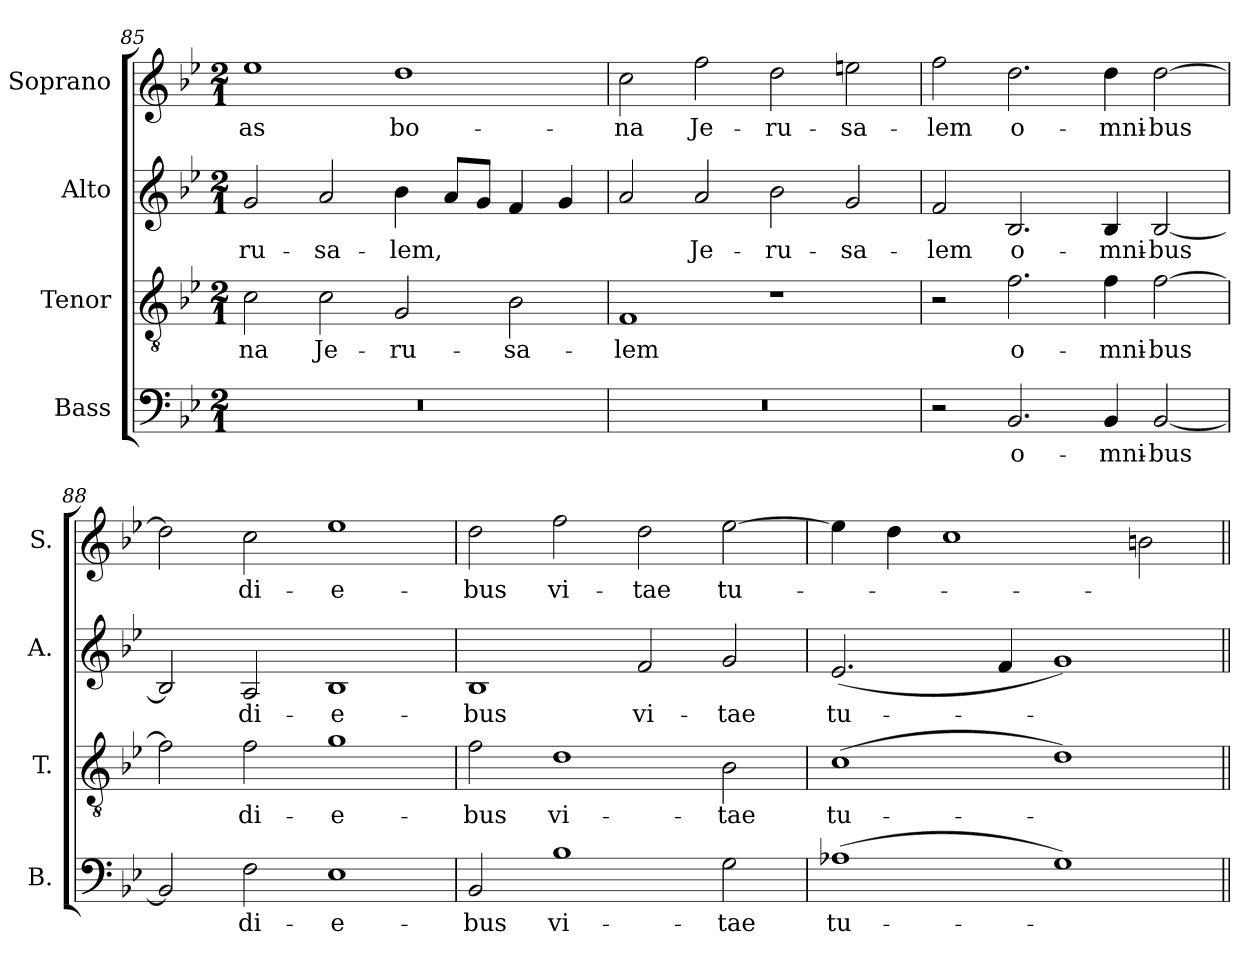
**kern	**text	**kern	**text	**kern	**text	**kern	**text
*part4	*part4	*part3	*part3	*part2	*part2	*part1	*part1
*staff4	*staff4	*staff3	*staff3	*staff2	*staff2	*staff1	*staff1
*I"Bass	*	*I"Tenor	*	*I"Alto	*	*I"Soprano	*
*I'B.	*	*I'T.	*	*I'A.	*	*I'S.	*
*clefF4	*	*clefGv2	*	*clefG2	*	*clefG2	*
*	*	*ITrd7c12	*	*	*	*	*
*k[b-e-]	*	*k[b-e-]	*	*k[b-e-]	*	*k[b-e-]	*
*B-:	*	*B-:	*	*B-:	*	*B-:	*
*M2/1	*	*M2/1	*	*M2/1	*	*M2/1	*
=85	=85	=85	=85	=85	=85	=85	=85
!LO:N:vis=1	!	!	!	!	!	!	!
!	!	!	!LO:LY:b:color=#000000	!	!	!	!
!	!	!	!	!	!LO:LY:b:color=#000000	!	!
!	!	!	!	!	!	!	!LO:LY:b:color=#000000
0r	.	2Ci\	-na	2gi/	-ru-	1ee-i	-as
!	!	!	!LO:LY:b:color=#000000	!	!	!	!
!	!	!	!	!	!LO:LY:b:color=#000000	!	!
.	.	2Ci\	Je-	2ai/	-sa-	.	.
!	!	!	!LO:LY:b:color=#000000	!	!	!	!
!	!	!	!	!	!LO:LY:b:color=#000000	!	!
!	!	!	!	!	!	!	!LO:LY:b:color=#000000
.	.	2GGi/	-ru-	4b-i\	-lem,	1ddi	bo-
.	.	.	.	8ai/L	.	.	.
.	.	.	.	8gi/J	.	.	.
!	!	!	!LO:LY:b:color=#000000	!	!	!	!
.	.	2BB-i\	-sa-	4fi/	.	.	.
.	.	.	.	4gi/	.	.	.
=86	=86	=86	=86	=86	=86	=86	=86
!LO:N:vis=1	!	!	!	!	!	!	!
!	!	!	!LO:LY:b:color=#000000	!	!	!	!
!	!	!	!	!	!	!	!LO:LY:b:color=#000000
0r	.	1FFi	-lem	2ai/	.	2cci\	-na
!	!	!	!	!	!LO:LY:b:color=#000000	!	!
!	!	!	!	!	!	!	!LO:LY:b:color=#000000
.	.	.	.	2ai/	Je-	2ffi\	Je-
!	!	!	!	!	!LO:LY:b:color=#000000	!	!
!	!	!	!	!	!	!	!LO:LY:b:color=#000000
.	.	1r	.	2b-i\	-ru-	2ddi\	-ru-
!	!	!	!	!	!LO:LY:b:color=#000000	!	!
!	!	!	!	!	!	!	!LO:LY:b:color=#000000
.	.	.	.	2gi/	-sa-	2eeni\	-sa-
!!LO:PB:g=z
=87	=87	=87	=87	=87	=87	=87	=87
!	!	!	!	!	!LO:LY:b:color=#000000	!	!
!	!	!	!	!	!	!	!LO:LY:b:color=#000000
2r	.	2r	.	2fi/	-lem	2ffi\	-lem
!	!LO:LY:b:color=#000000	!	!	!	!	!	!
!	!	!	!LO:LY:b:color=#000000	!	!	!	!
!	!	!	!	!	!LO:LY:b:color=#000000	!	!
!	!	!	!	!	!	!	!LO:LY:b:color=#000000
2.BB-i/	o-	2.Fi\	o-	2.B-i/	o-	2.ddi\	o-
!	!LO:LY:b:color=#000000	!	!	!	!	!	!
!	!	!	!LO:LY:b:color=#000000	!	!	!	!
!	!	!	!	!	!LO:LY:b:color=#000000	!	!
!	!	!	!	!	!	!	!LO:LY:b:color=#000000
4BB-i/	-mni-	4Fi\	-mni-	4B-i/	-mni-	4ddi\	-mni-
!	!LO:LY:b:color=#000000	!	!	!	!	!	!
!	!	!	!LO:LY:b:color=#000000	!	!	!	!
!	!	!	!	!	!LO:LY:b:color=#000000	!	!
!	!	!	!	!	!	!	!LO:LY:b:color=#000000
[2BB-i/	-bus	[2Fi\	-bus	[2B-i/	-bus	[2ddi\	-bus
=88	=88	=88	=88	=88	=88	=88	=88
2BB-i/]	.	2Fi\]	.	2B-i/]	.	2ddi\]	.
!	!LO:LY:b:color=#000000	!	!	!	!	!	!
!	!	!	!LO:LY:b:color=#000000	!	!	!	!
!	!	!	!	!	!LO:LY:b:color=#000000	!	!
!	!	!	!	!	!	!	!LO:LY:b:color=#000000
2Fi\	di-	2Fi\	di-	2Ai/	di-	2cci\	di-
!	!LO:LY:b:color=#000000	!	!	!	!	!	!
!	!	!	!LO:LY:b:color=#000000	!	!	!	!
!	!	!	!	!	!LO:LY:b:color=#000000	!	!
!	!	!	!	!	!	!	!LO:LY:b:color=#000000
1E-i	-e-	1Gi	-e-	1B-i	-e-	1ee-i	-e-
=89	=89	=89	=89	=89	=89	=89	=89
!	!LO:LY:b:color=#000000	!	!	!	!	!	!
!	!	!	!LO:LY:b:color=#000000	!	!	!	!
!	!	!	!	!	!LO:LY:b:color=#000000	!	!
!	!	!	!	!	!	!	!LO:LY:b:color=#000000
2BB-i/	-bus	2Fi\	-bus	1B-i	-bus	2ddi\	-bus
!	!LO:LY:b:color=#000000	!	!	!	!	!	!
!	!	!	!LO:LY:b:color=#000000	!	!	!	!
!	!	!	!	!	!	!	!LO:LY:b:color=#000000
1B-i	vi-	1Di	vi-	.	.	2ffi\	vi-
!	!	!	!	!	!LO:LY:b:color=#000000	!	!
!	!	!	!	!	!	!	!LO:LY:b:color=#000000
.	.	.	.	2fi/	vi-	2ddi\	-tae
!	!LO:LY:b:color=#000000	!	!	!	!	!	!
!	!	!	!LO:LY:b:color=#000000	!	!	!	!
!	!	!	!	!	!LO:LY:b:color=#000000	!	!
!	!	!	!	!	!	!	!LO:LY:b:color=#000000
2Gi\	-tae	2BB-i\	-tae	2gi/	-tae	[2ee-i\	tu-
=90	=90	=90	=90	=90	=90	=90	=90
!	!LO:LY:b:color=#000000	!	!	!	!	!	!
!	!	!	!LO:LY:b:color=#000000	!	!	!	!
!	!	!	!	!	!LO:LY:b:color=#000000	!	!
(1A-Xi	tu-	(1Ci	tu-	(2.e-i/	tu-	4ee-i\]	.
.	.	.	.	.	.	4ddi\	.
.	.	.	.	.	.	1cci	.
.	.	.	.	4fi/	.	.	.
1Gi)	.	1Di)	.	1gi)	.	.	.
.	.	.	.	.	.	2bni\	.
=||	=||	=||	=||	=||	=||	=||	=||
*-	*-	*-	*-	*-	*-	*-	*-
